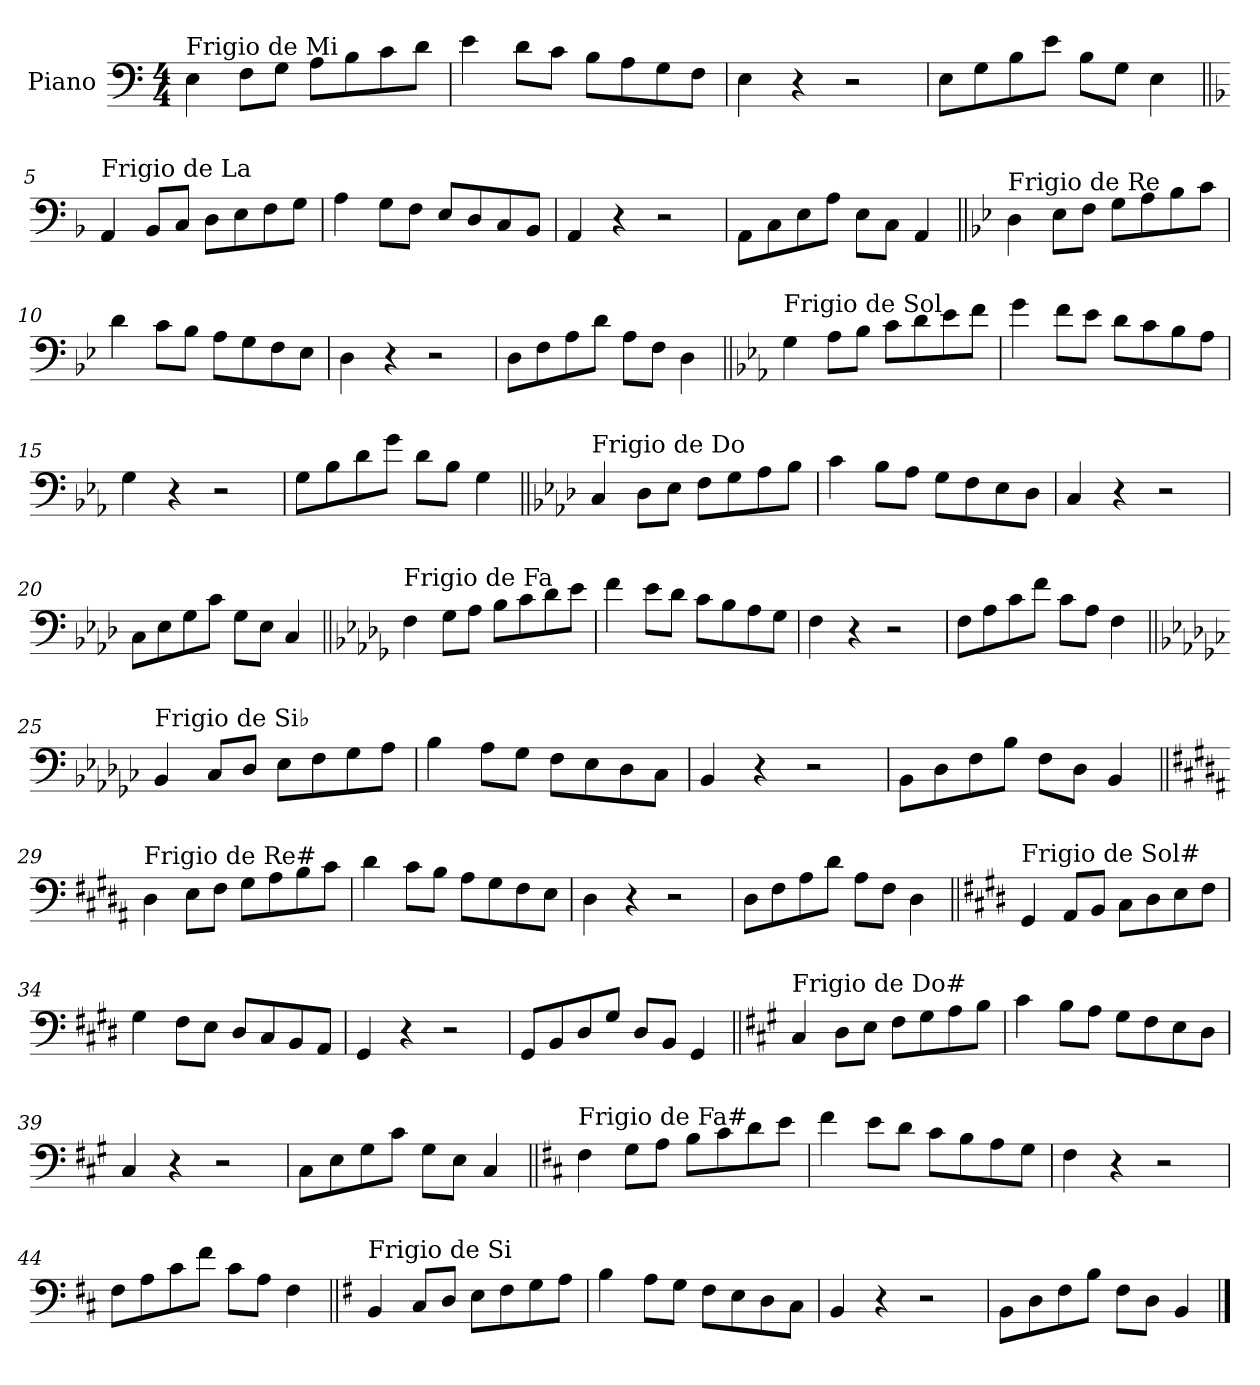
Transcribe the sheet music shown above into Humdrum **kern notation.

**kern
*part1
*staff1
*I"Piano
*I'Pno.
*clefF4
*k[]
*M4/4
=1
!LO:TX:a:t=Frigio de Mi
4E\
8F\L
8G\J
8A\L
8B\
8c\
8d\J
=2
4e\
8d\L
8c\J
8B\L
8A\
8G\
8F\J
=3
4E\
4r
2r
=4
8E\L
8G\
8B\
8e\J
8B\L
8G\J
4E\
!!LO:LB:g=z
=5||
*k[b-]
!LO:TX:a:t=Frigio de La
4AA/
8BB-/L
8C/J
8D\L
8E\
8F\
8G\J
=6
4A\
8G\L
8F\J
8E/L
8D/
8C/
8BB-/J
=7
4AA/
4r
2r
=8
8AA\L
8C\
8E\
8A\J
8E\L
8C\J
4AA/
!!LO:LB:g=z
=9||
*k[b-e-]
!LO:TX:a:t=Frigio de Re
4D\
8E-\L
8F\J
8G\L
8A\
8B-\
8c\J
=10
4d\
8c\L
8B-\J
8A\L
8G\
8F\
8E-\J
=11
4D\
4r
2r
=12
8D\L
8F\
8A\
8d\J
8A\L
8F\J
4D\
!!LO:LB:g=z
=13||
*k[b-e-a-]
!LO:TX:a:t=Frigio de Sol
4G\
8A-\L
8B-\J
8c\L
8d\
8e-\
8f\J
=14
4g\
8f\L
8e-\J
8d\L
8c\
8B-\
8A-\J
=15
4G\
4r
2r
=16
8G\L
8B-\
8d\
8g\J
8d\L
8B-\J
4G\
!!LO:LB:g=z
=17||
*k[b-e-a-d-]
!LO:TX:a:t=Frigio de Do
4C/
8D-\L
8E-\J
8F\L
8G\
8A-\
8B-\J
=18
4c\
8B-\L
8A-\J
8G\L
8F\
8E-\
8D-\J
=19
4C/
4r
2r
=20
8C\L
8E-\
8G\
8c\J
8G\L
8E-\J
4C/
!!LO:LB:g=z
=21||
*k[b-e-a-d-g-]
!LO:TX:a:t=Frigio de Fa
4F\
8G-\L
8A-\J
8B-\L
8c\
8d-\
8e-\J
=22
4f\
8e-\L
8d-\J
8c\L
8B-\
8A-\
8G-\J
=23
4F\
4r
2r
=24
8F\L
8A-\
8c\
8f\J
8c\L
8A-\J
4F\
!!LO:LB:g=z
=25||
*k[b-e-a-d-g-c-]
!LO:TX:a:t=Frigio de Si♭
4BB-/
8C-/L
8D-/J
8E-\L
8F\
8G-\
8A-\J
=26
4B-\
8A-\L
8G-\J
8F\L
8E-\
8D-\
8C-\J
=27
4BB-/
4r
2r
=28
8BB-\L
8D-\
8F\
8B-\J
8F\L
8D-\J
4BB-/
!!LO:LB:g=z
=29||
*k[f#c#g#d#a#]
!LO:TX:a:t=Frigio de Re#
4D#\
8E\L
8F#\J
8G#\L
8A#\
8B\
8c#\J
=30
4d#\
8c#\L
8B\J
8A#\L
8G#\
8F#\
8E\J
=31
4D#\
4r
2r
=32
8D#\L
8F#\
8A#\
8d#\J
8A#\L
8F#\J
4D#\
!!LO:LB:g=z
=33||
*k[f#c#g#d#]
!LO:TX:a:t=Frigio de Sol#
4GG#/
8AA/L
8BB/J
8C#\L
8D#\
8E\
8F#\J
=34
4G#\
8F#\L
8E\J
8D#/L
8C#/
8BB/
8AA/J
=35
4GG#/
4r
2r
=36
8GG#/L
8BB/
8D#/
8G#/J
8D#/L
8BB/J
4GG#/
!!LO:LB:g=z
=37||
*k[f#c#g#]
!LO:TX:a:t=Frigio de Do#
4C#/
8D\L
8E\J
8F#\L
8G#\
8A\
8B\J
=38
4c#\
8B\L
8A\J
8G#\L
8F#\
8E\
8D\J
=39
4C#/
4r
2r
=40
8C#\L
8E\
8G#\
8c#\J
8G#\L
8E\J
4C#/
!!LO:LB:g=z
=41||
*k[f#c#]
!LO:TX:a:t=Frigio de Fa#
4F#\
8G\L
8A\J
8B\L
8c#\
8d\
8e\J
=42
4f#\
8e\L
8d\J
8c#\L
8B\
8A\
8G\J
=43
4F#\
4r
2r
=44
8F#\L
8A\
8c#\
8f#\J
8c#\L
8A\J
4F#\
!!LO:LB:g=z
=45||
*k[f#]
!LO:TX:a:t=Frigio de Si
4BB/
8C/L
8D/J
8E\L
8F#\
8G\
8A\J
=46
4B\
8A\L
8G\J
8F#\L
8E\
8D\
8C\J
=47
4BB/
4r
2r
=48
8BB\L
8D\
8F#\
8B\J
8F#\L
8D\J
4BB/
==
*-
